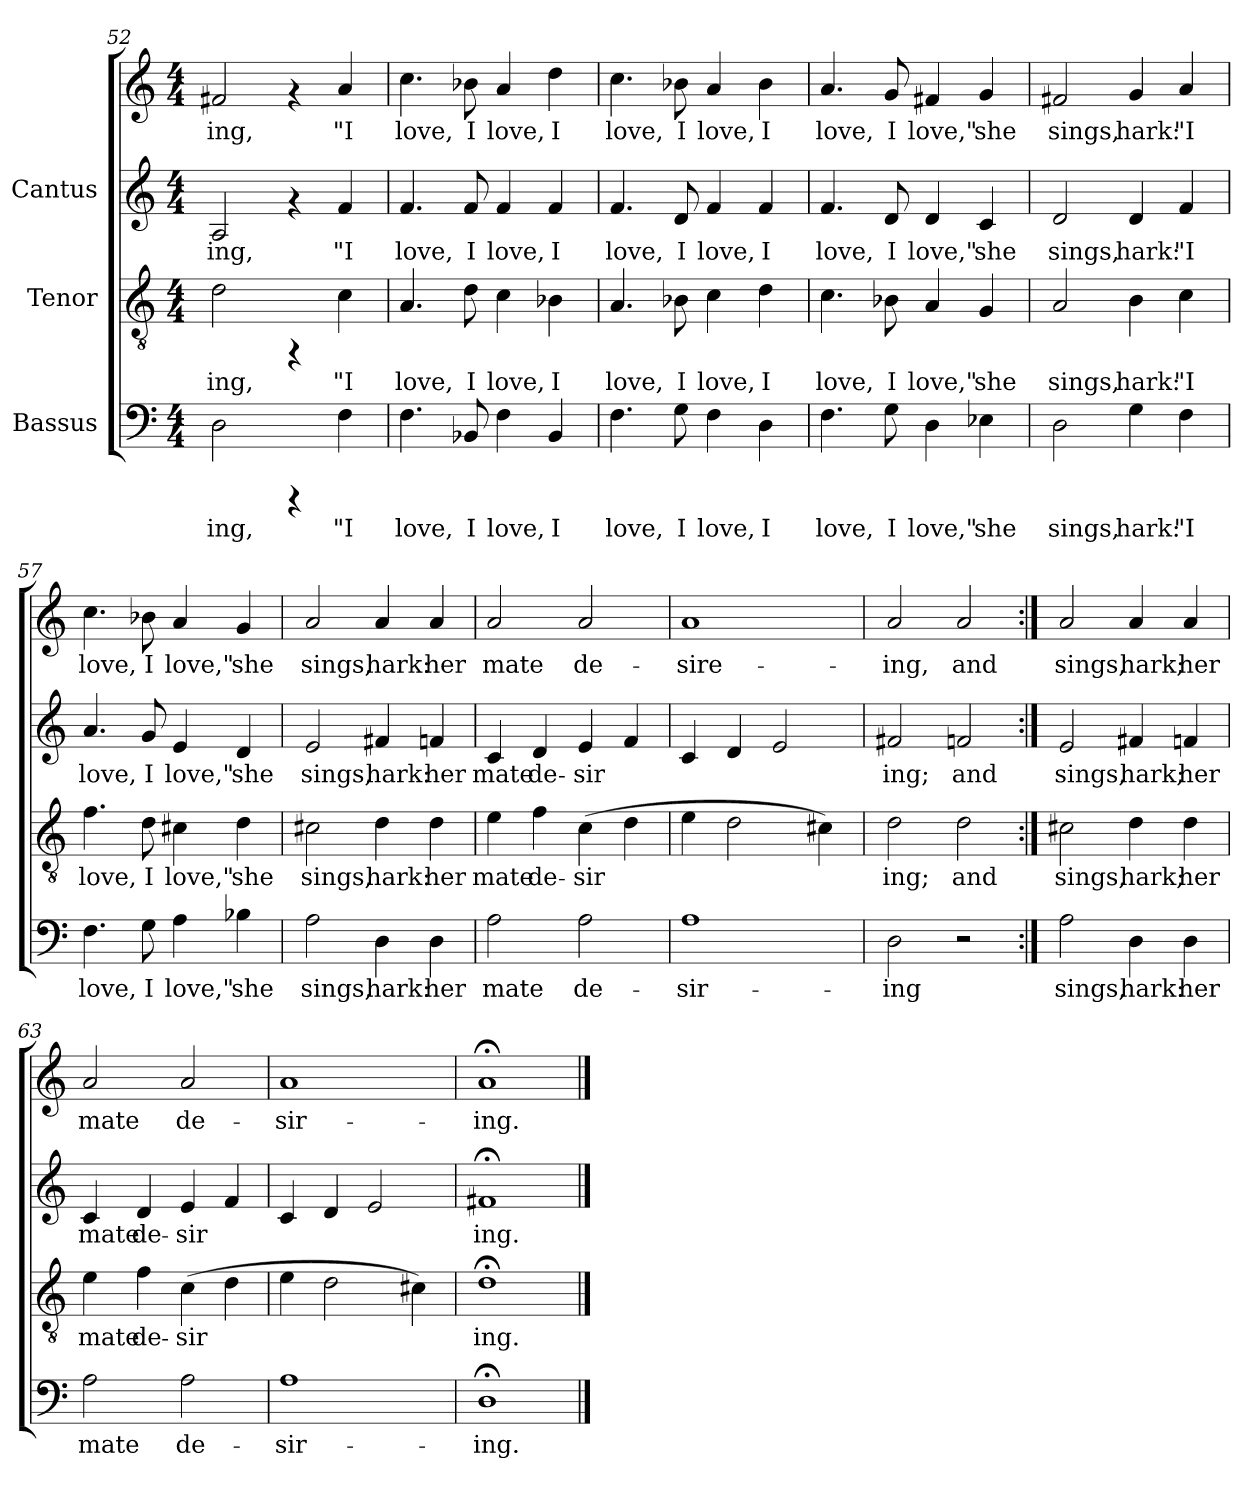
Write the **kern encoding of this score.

**kern	**text	**kern	**text	**kern	**text	**kern	**text
*part3	*part3	*part2	*part2	*part1	*part1	*part1	*part1
*staff4	*staff4	*staff3	*staff3	*staff2	*staff2	*staff1	*staff1
*I"Bassus	*	*I"Tenor	*	*I"Cantus	*	*	*
*clefF4	*	*clefGv2	*	*clefG2	*	*clefG2	*
*M4/4	*	*M4/4	*	*M4/4	*	*M4/4	*
=52	=52	=52	=52	=52	=52	=52	=52
!	!LO:LY:b:cj	!	!LO:LY:b:cj	!	!LO:LY:b:cj	!	!LO:LY:b:cj
2D\	-ing,	2d\	-ing,	2A/	ing,	2f#X/	-ing,
4rCCC	.	4rFF	.	4rf	.	4rf	.
!	!LO:LY:b:cj	!	!LO:LY:b:cj	!	!LO:LY:b:cj	!	!LO:LY:b:cj
4F\	"I	4c\	"I	4f/	"I	4a/	"I
=53	=53	=53	=53	=53	=53	=53	=53
!	!LO:LY:b:cj	!	!LO:LY:b:cj	!	!LO:LY:b:cj	!	!LO:LY:b:cj
4.F\	love,	4.A/	love,	4.f/	love,	4.cc\	love,
!	!LO:LY:b:cj	!	!LO:LY:b:cj	!	!LO:LY:b:cj	!	!LO:LY:b:cj
8BB-X/	I	8d\	I	8f/	I	8b-X\	I
!	!LO:LY:b:cj	!	!LO:LY:b:cj	!	!LO:LY:b:cj	!	!LO:LY:b:cj
4F\	love,	4c\	love,	4f/	love,	4a/	love,
!	!LO:LY:b:cj	!	!LO:LY:b:cj	!	!LO:LY:b:cj	!	!LO:LY:b:cj
4BB-/	I	4B-X\	I	4f/	I	4dd\	I
!!LO:LB:g=z
=54	=54	=54	=54	=54	=54	=54	=54
!	!LO:LY:b:cj	!	!LO:LY:b:cj	!	!LO:LY:b:cj	!	!LO:LY:b:cj
4.F\	love,	4.A/	love,	4.f/	love,	4.cc\	love,
!	!LO:LY:b:cj	!	!LO:LY:b:cj	!	!LO:LY:b:cj	!	!LO:LY:b:cj
8G\	I	8B-X\	I	8d/	I	8b-X\	I
!	!LO:LY:b:cj	!	!LO:LY:b:cj	!	!LO:LY:b:cj	!	!LO:LY:b:cj
4F\	love,	4c\	love,	4f/	love,	4a/	love,
!	!LO:LY:b:cj	!	!LO:LY:b:cj	!	!LO:LY:b:cj	!	!LO:LY:b:cj
4D\	I	4d\	I	4f/	I	4b-\	I
=55	=55	=55	=55	=55	=55	=55	=55
!	!LO:LY:b:cj	!	!LO:LY:b:cj	!	!LO:LY:b:cj	!	!LO:LY:b:cj
4.F\	love,	4.c\	love,	4.f/	love,	4.a/	love,
!	!LO:LY:b:cj	!	!LO:LY:b:cj	!	!LO:LY:b:cj	!	!LO:LY:b:cj
8G\	I	8B-X\	I	8d/	I	8g/	I
!	!LO:LY:b:cj	!	!LO:LY:b:cj	!	!LO:LY:b:cj	!	!LO:LY:b:cj
4D\	love,"	4A/	love,"	4d/	love,"	4f#X/	love,"
!	!LO:LY:b:cj	!	!LO:LY:b:cj	!	!LO:LY:b:cj	!	!LO:LY:b:cj
4E-X\	she	4G/	she	4c/	she	4g/	she
=56	=56	=56	=56	=56	=56	=56	=56
!	!LO:LY:b:cj	!	!LO:LY:b:cj	!	!LO:LY:b:cj	!	!LO:LY:b:cj
2D\	sings,	2A/	sings,	2d/	sings,	2f#X/	sings,
!	!LO:LY:b:cj	!	!LO:LY:b:cj	!	!LO:LY:b:cj	!	!LO:LY:b:cj
4G\	hark:	4B\	hark:	4d/	hark:	4g/	hark:
!	!LO:LY:b:cj	!	!LO:LY:b:cj	!	!LO:LY:b:cj	!	!LO:LY:b:cj
4F\	"I	4c\	"I	4f/	"I	4a/	"I
=57	=57	=57	=57	=57	=57	=57	=57
!	!LO:LY:b:cj	!	!LO:LY:b:cj	!	!LO:LY:b:cj	!	!LO:LY:b:cj
4.F\	love,	4.f\	love,	4.a/	love,	4.cc\	love,
!	!LO:LY:b:cj	!	!LO:LY:b:cj	!	!LO:LY:b:cj	!	!LO:LY:b:cj
8G\	I	8d\	I	8g/	I	8b-X\	I
!	!LO:LY:b:cj	!	!LO:LY:b:cj	!	!LO:LY:b:cj	!	!LO:LY:b:cj
4A\	love,"	4c#X\	love,"	4e/	love,"	4a/	love,"
!	!LO:LY:b:cj	!	!LO:LY:b:cj	!	!LO:LY:b:cj	!	!LO:LY:b:cj
4B-X\	she	4d\	she	4d/	she	4g/	she
=58	=58	=58	=58	=58	=58	=58	=58
!	!LO:LY:b:cj	!	!LO:LY:b:cj	!	!LO:LY:b:cj	!	!LO:LY:b:cj
2A\	sings,	2c#X\	sings,	2e/	sings,	2a/	sings,
!	!LO:LY:b:cj	!	!LO:LY:b:cj	!	!LO:LY:b:cj	!	!LO:LY:b:cj
4D\	hark:	4d\	hark:	4f#X/	hark:	4a/	hark:
!	!LO:LY:b:cj	!	!LO:LY:b:cj	!	!LO:LY:b:cj	!	!LO:LY:b:cj
4D\	her	4d\	her	4fn/	her	4a/	her
!!LO:LB:g=z
=59	=59	=59	=59	=59	=59	=59	=59
!	!LO:LY:b:cj	!	!LO:LY:b:cj	!	!LO:LY:b:cj	!	!LO:LY:b:cj
2A\	mate	4e\	mate	4c/	-mate	2a/	mate
!	!	!	!LO:LY:b:cj	!	!LO:LY:b:cj	!	!
.	.	4f\	de-	4d/	de-	.	.
!	!LO:LY:b:cj	!	!LO:LY:b:cj	!	!LO:LY:b:cj	!	!LO:LY:b:cj
2A\	de-	(>4c\	-sir-	4e/	-sir-	2a/	de-
!	!	!	!LO:LY:b:cj	!	!LO:LY:b:cj	!	!
.	.	4d\	--	4f/	--	.	.
=60	=60	=60	=60	=60	=60	=60	=60
!	!LO:LY:b:cj	!	!	!	!	!	!LO:LY:b:cj
1A	-sir-	4e\	.	4c/	.	1a	-sire-
.	.	2d\	.	4d/	.	.	.
.	.	.	.	2e/	.	.	.
.	.	4c#X\)	.	.	.	.	.
=61	=61	=61	=61	=61	=61	=61	=61
!	!LO:LY:b:cj	!	!LO:LY:b:cj	!	!LO:LY:b:cj	!	!LO:LY:b:cj
2D\	-ing	2d\	-ing;	2f#X/	ing;	2a/	-ing,
!	!	!	!LO:LY:b:cj	!	!LO:LY:b:cj	!	!LO:LY:b:cj
2r	.	2d\	and	2fn/	and	2a/	and
=62:|!	=62:|!	=62:|!	=62:|!	=62:|!	=62:|!	=62:|!	=62:|!
!	!LO:LY:b:cj	!	!LO:LY:b:cj	!	!LO:LY:b:cj	!	!LO:LY:b:cj
2A\	sings,	2c#X\	sings,	2e/	sings,	2a/	sings,
!	!LO:LY:b:cj	!	!LO:LY:b:cj	!	!LO:LY:b:cj	!	!LO:LY:b:cj
4D\	hark:	4d\	hark;	4f#X/	hark;	4a/	hark;
!	!LO:LY:b:cj	!	!LO:LY:b:cj	!	!LO:LY:b:cj	!	!LO:LY:b:cj
4D\	her	4d\	her	4fn/	her	4a/	her
=63	=63	=63	=63	=63	=63	=63	=63
!	!LO:LY:b:cj	!	!LO:LY:b:cj	!	!LO:LY:b:cj	!	!LO:LY:b:cj
2A\	mate	4e\	mate	4c/	-mate	2a/	mate
!	!	!	!LO:LY:b:cj	!	!LO:LY:b:cj	!	!
.	.	4f\	de-	4d/	de-	.	.
!	!LO:LY:b:cj	!	!LO:LY:b:cj	!	!LO:LY:b:cj	!	!LO:LY:b:cj
2A\	de-	(>4c\	-sir-	4e/	-sir-	2a/	de-
!	!	!	!LO:LY:b:cj	!	!LO:LY:b:cj	!	!
.	.	4d\	--	4f/	--	.	.
=64	=64	=64	=64	=64	=64	=64	=64
!	!LO:LY:b:cj	!	!	!	!	!	!LO:LY:b:cj
1A	-sir-	4e\	.	4c/	.	1a	-sir-
.	.	2d\	.	4d/	.	.	.
.	.	.	.	2e/	.	.	.
.	.	4c#X\)	.	.	.	.	.
!!LO:PB:g=z
=65	=65	=65	=65	=65	=65	=65	=65
!	!LO:LY:b:cj	!	!LO:LY:b:cj	!	!LO:LY:b:cj	!	!LO:LY:b:cj
1D;<	-ing.	1d;<	-ing.	1f#X;<	ing.	1a;<	-ing.
==	==	==	==	==	==	==	==
*-	*-	*-	*-	*-	*-	*-	*-
